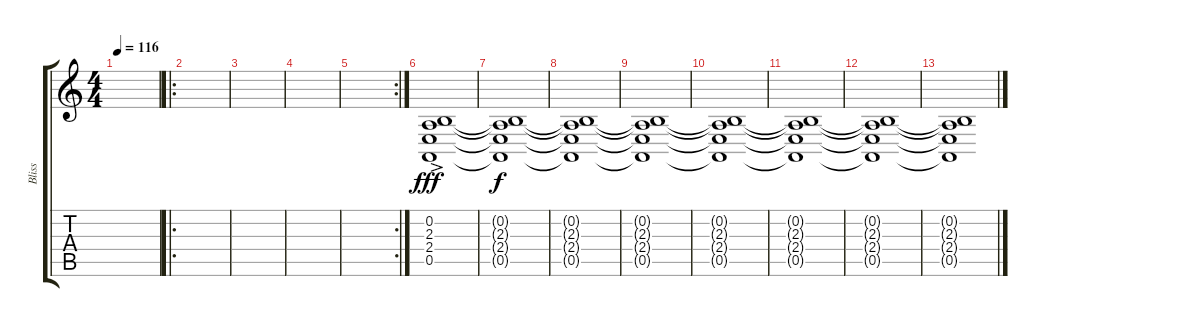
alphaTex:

\track ("Bliss" "Bliss") {instrument helicopter}
\staff {score tabs}
\tuning (E4 B3 G3 D3 A2 E2) {hide}
\ts (4 4)
\tempo 116
\clef g2
\ks c
|
\ro
|
|
|
\rc 2
|
(0.2{ac} 2.3 2.4 0.5).1{dy fff} |
(0.2{t} 2.3{t} 2.4{t} 0.5{t}).1{dy f} |
(0.2{t} 2.3{t} 2.4{t} 0.5{t}).1 |
(0.2{t} 2.3{t} 2.4{t} 0.5{t}).1 |
(0.2{t} 2.3{t} 2.4{t} 0.5{t}).1 |
(0.2{t} 2.3{t} 2.4{t} 0.5{t}).1 |
(0.2{t} 2.3{t} 2.4{t} 0.5{t}).1 |
(0.2{t} 2.3{t} 2.4{t} 0.5{t}).1
